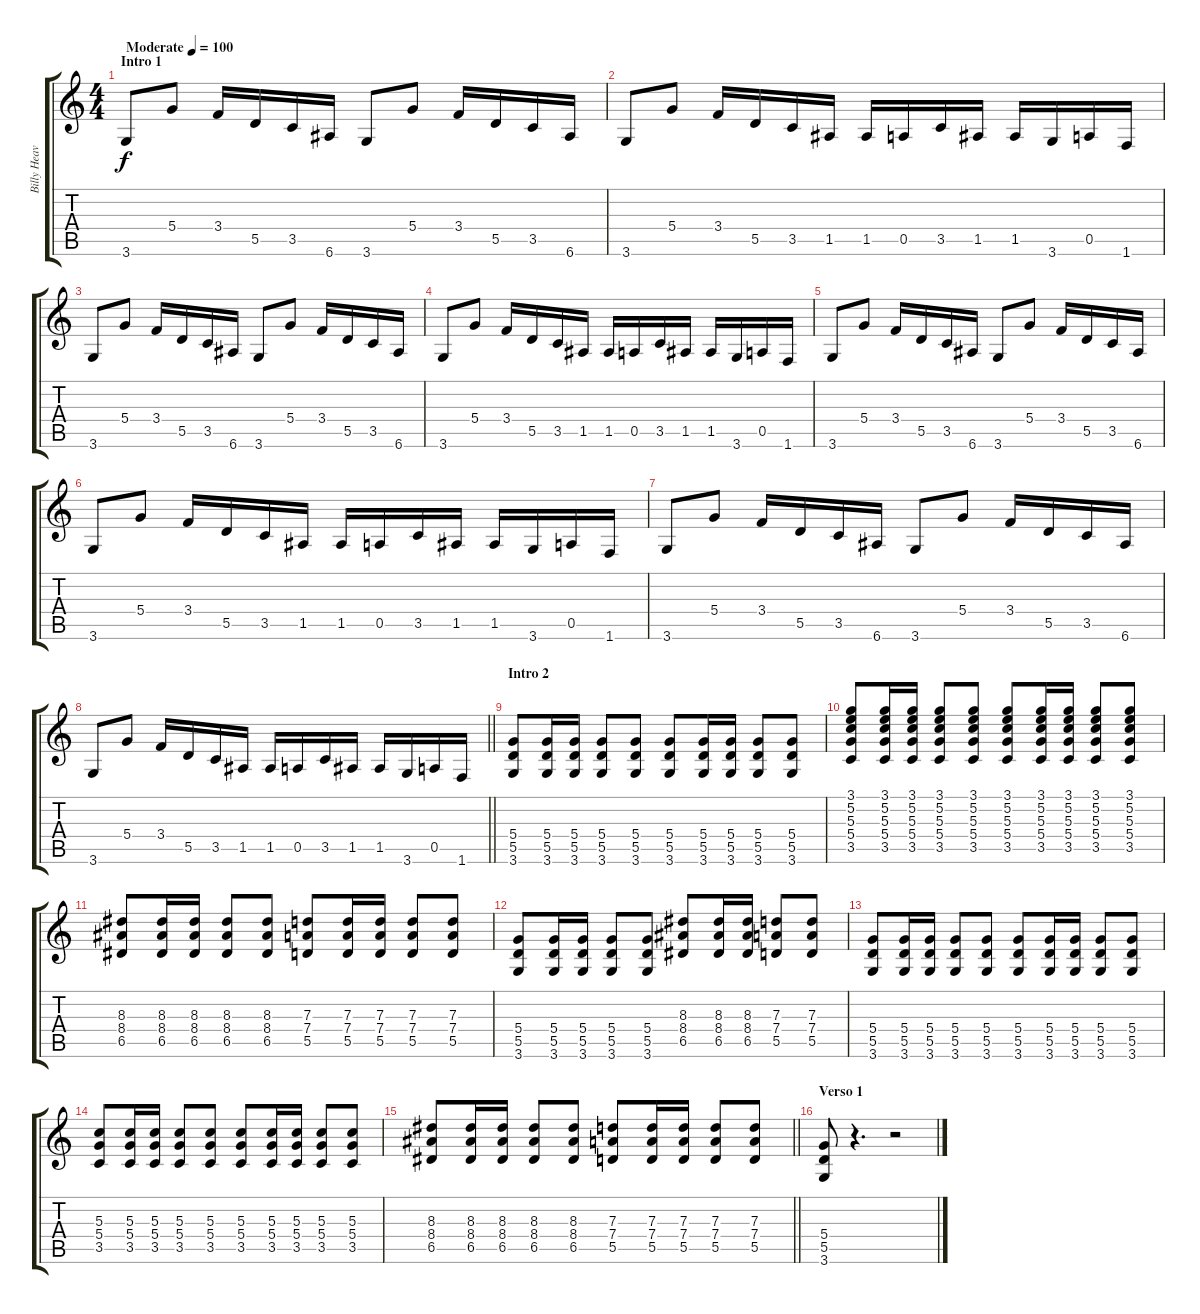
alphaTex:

\track ("Billy Heavy" "Billy Heav") {instrument overdrivenguitar}
\staff {score tabs}
\tuning (E4 B3 G3 D3 A2 E2) {hide}
\ts (4 4)
\section ("" "Intro 1")
\tempo (100 "Moderate")
\clef g2
\ks c
3.6.8{dy f instrument overdrivenguitar} 5.4.8 3.4.16 5.5.16 3.5.16 6.6.16 3.6.8 5.4.8 3.4.16 5.5.16 3.5.16 6.6.16 |
3.6.8 5.4.8 3.4.16 5.5.16 3.5.16 1.5.16 1.5.16 0.5.16 3.5.16 1.5.16 1.5.16 3.6.16 0.5.16 1.6.16 |
3.6.8 5.4.8 3.4.16 5.5.16 3.5.16 6.6.16 3.6.8 5.4.8 3.4.16 5.5.16 3.5.16 6.6.16 |
3.6.8 5.4.8 3.4.16 5.5.16 3.5.16 1.5.16 1.5.16 0.5.16 3.5.16 1.5.16 1.5.16 3.6.16 0.5.16 1.6.16 |
3.6.8 5.4.8 3.4.16 5.5.16 3.5.16 6.6.16 3.6.8 5.4.8 3.4.16 5.5.16 3.5.16 6.6.16 |
3.6.8 5.4.8 3.4.16 5.5.16 3.5.16 1.5.16 1.5.16 0.5.16 3.5.16 1.5.16 1.5.16 3.6.16 0.5.16 1.6.16 |
3.6.8 5.4.8 3.4.16 5.5.16 3.5.16 6.6.16 3.6.8 5.4.8 3.4.16 5.5.16 3.5.16 6.6.16 |
\barLineRight lightlight
3.6.8 5.4.8 3.4.16 5.5.16 3.5.16 1.5.16 1.5.16 0.5.16 3.5.16 1.5.16 1.5.16 3.6.16 0.5.16 1.6.16 |
\section ("" "Intro 2")
(5.4 5.5 3.6).8 (5.4 5.5 3.6).16 (5.4 5.5 3.6).16 (5.4 5.5 3.6).8 (5.4 5.5 3.6).8 (5.4 5.5 3.6).8 (5.4 5.5 3.6).16 (5.4 5.5 3.6).16 (5.4 5.5 3.6).8 (5.4 5.5 3.6).8 |
(3.1 5.2 5.3 5.4 3.5).8 (3.1 5.2 5.3 5.4 3.5).16 (3.1 5.2 5.3 5.4 3.5).16 (3.1 5.2 5.3 5.4 3.5).8 (3.1 5.2 5.3 5.4 3.5).8 (3.1 5.2 5.3 5.4 3.5).8 (3.1 5.2 5.3 5.4 3.5).16 (3.1 5.2 5.3 5.4 3.5).16 (3.1 5.2 5.3 5.4 3.5).8 (3.1 5.2 5.3 5.4 3.5).8 |
(8.3 8.4 6.5).8 (8.3 8.4 6.5).16 (8.3 8.4 6.5).16 (8.3 8.4 6.5).8 (8.3 8.4 6.5).8 (7.3 7.4 5.5).8 (7.3 7.4 5.5).16 (7.3 7.4 5.5).16 (7.3 7.4 5.5).8 (7.3 7.4 5.5).8 |
(5.4 5.5 3.6).8 (5.4 5.5 3.6).16 (5.4 5.5 3.6).16 (5.4 5.5 3.6).8 (5.4 5.5 3.6).8 (8.3 8.4 6.5).8 (8.3 8.4 6.5).16 (8.3 8.4 6.5).16 (7.3 7.4 5.5).8 (7.3 7.4 5.5).8 |
(5.4 5.5 3.6).8 (5.4 5.5 3.6).16 (5.4 5.5 3.6).16 (5.4 5.5 3.6).8 (5.4 5.5 3.6).8 (5.4 5.5 3.6).8 (5.4 5.5 3.6).16 (5.4 5.5 3.6).16 (5.4 5.5 3.6).8 (5.4 5.5 3.6).8 |
(5.3 5.4 3.5).8 (5.3 5.4 3.5).16 (5.3 5.4 3.5).16 (5.3 5.4 3.5).8 (5.3 5.4 3.5).8 (5.3 5.4 3.5).8 (5.3 5.4 3.5).16 (5.3 5.4 3.5).16 (5.3 5.4 3.5).8 (5.3 5.4 3.5).8 |
\barLineRight lightlight
(8.3 8.4 6.5).8 (8.3 8.4 6.5).16 (8.3 8.4 6.5).16 (8.3 8.4 6.5).8 (8.3 8.4 6.5).8 (7.3 7.4 5.5).8 (7.3 7.4 5.5).16 (7.3 7.4 5.5).16 (7.3 7.4 5.5).8 (7.3 7.4 5.5).8 |
\section ("" "Verso 1")
(5.4 5.5 3.6).8 r.4{d} r.2
